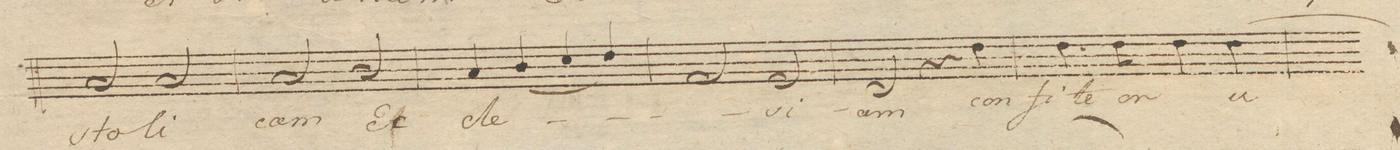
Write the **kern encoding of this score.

**kern	**text	**dynam
*I"Tenore Solo	*	*
*clefC4	*	*
*k[]	*	*
*met(c|)	*	*
*M2/2	*	*
2G/	-sto-	.
2G/	-li-	.
=192	=192	=192
2G/	-cam	.
2A\	Ec-	.
=193	=193	=193
4G/	-cle-	.
(4A\	.	.
4B\	.	.
4c\)	.	.
=194	=194	=194
2F/	.	.
2E/	-si-	.
=195	=195	=195
2D/	-am	.
4r	.	.
4c\	con-	.
=196	=196	=196
4.c\	-fi-	.
8c\	-te-	.
4c\	-or	.
[4c\	u-	.
=197	=197	=197
*-	*-	*-
